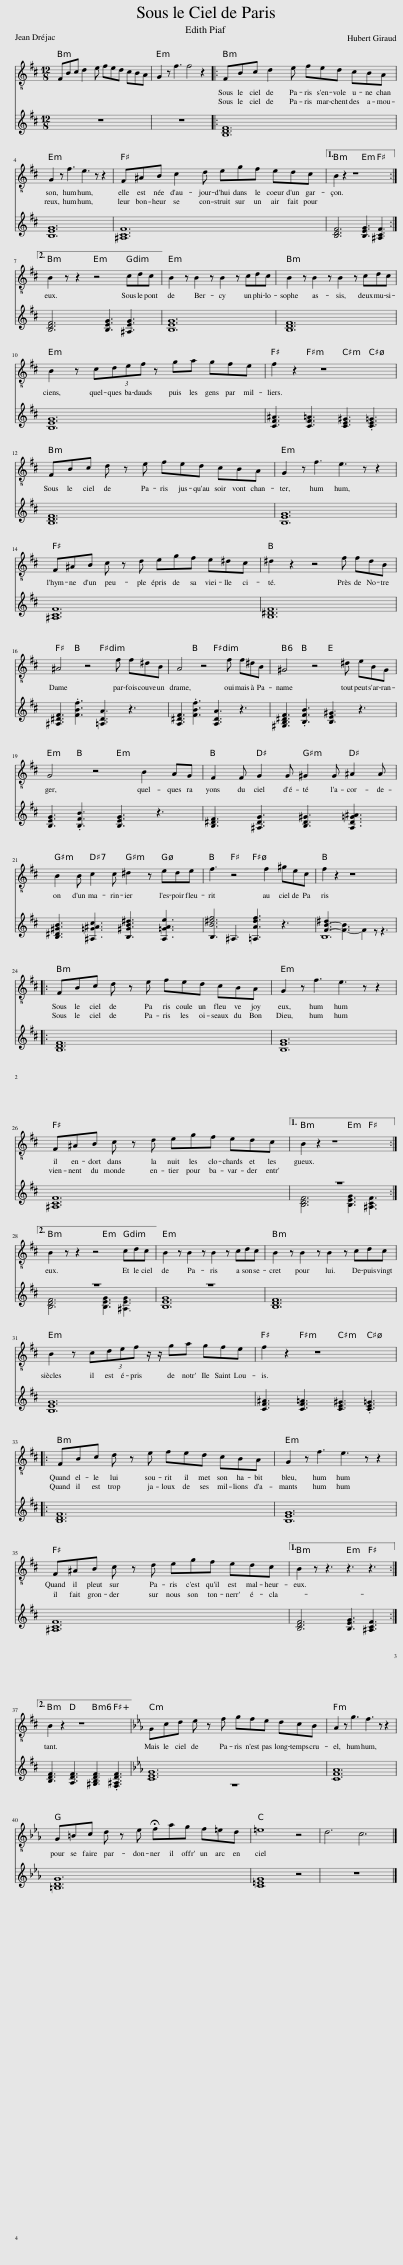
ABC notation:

X:1
%%score 1 ( 2 3 ) ( 4 5 )
L:1/8
Q:1/4=80
M:12/8
I:linebreak $
K:D
V:1 treble-8
V:2 treble
V:3 treble
V:4 treble
V:5 treble
V:1
 FBc d2 e fed cBA | G2 z f3 f4 z2 |:[Q:1/4=100] FBc d2 e fed cBA |$ G2 z f3 e3 z z2 | F^AB c2 d egf edc |1 %5
 B2 z2 z8 :|2$ B2 z z2 z4 cdc || B2 z B2 z B2 z cdc | B2 z B2 z B2 z cdc |$ B2 z c(3def z ga gfe | %10
 f2 z2 z8 |$ FBc d z e fed cBA | G2 z f3 e3 z z2 |$ F^AB c z d egf e^dc | ^d2 z2 z4 f fdB |$ %15
 ^A4 z4 f f^dB | A4 z4 f f^dB | ^G4 z4 ^d eBG |$ G4 z4 B2 AG | F2 F G2 G ^G2 G ^A2 A |$ %20
 B2 B c2 c ^d2 z ede | f3 z4 f2 ^gec | f2 z2 z8 |:$ FBc d z e fed cBA | G2 z f3 e3 z z2 |$ %25
 F^AB c z d egf edc |1 B2 z2 z8 :|2$ B2 z z2 z4 cdc || B2 z B2 z B2 z cdc | B2 z B2 z B2 z cdc |$ %30
 B2 z c(3def z/ z/ ga gfe | f2 z2 z8 |:$ FBc d z e fed cBA | G2 z f3 e3 z z2 |$ F^AB c z d egf edc |1 %35
 B2 z z3 z3 z3 :|2$ B2 z2 z8 ||[K:Eb] Gcd e z f gfe dcB | A2 z g3 f3 z z2 |$ G=Bc d z e !fermata!fag f=ed | %40
 =e8 z4 | d6 c6 |] %42
V:2
 F, B, C .D2 E F E D C B, A, | .G,3 .F3 .F6 |: F, B, C .D2 E F E D C B, A, |$ .G,3 .F3 .E3 z3 | F, ^A, B, .C2 D E G F E D C |1 %5
 .B,3 z3 z6 :|2$ .B,3 z3 z3 C D C || .B,3 .B,3 .B,3 C D C | .B,3 .B,3 .B,3 C D C |$ .B,3 (4:3:3C2 E F z G A G F E | %10
 .F3 z3 z6 |$ F, B, C .D2 E F E D C B, A, | .G,3 .F3 .E3 z3 |$ F, ^A, B, .C2 D E G F E ^D C | .^D3 z3 z2 F F D B, |$ %15
 .^A,6 z2 F F ^D B, | .A,6 z2 F F ^D B, | .^G,6 z2 ^D E B, G, |$ .G,6 z2 B, z A, G, | F,2 F, .G,2 G, .^G,2 G, .^A,2 A, |$ %20
 .B,2 B, .C2 C .^D3 E D E | .F3 z3 z .F2 ^G E C | .F3 z3 z6 |:$ F, B, C .D2 E F E D C B, A, | .G,3 .F3 .E3 z3 |$ %25
 F, ^A, B, .C2 D E G F E D C |1 .B,3 z3 z6 :|2$ .B,3 z3 z3 C D C || .B,3 .B,3 .B,3 C D C | .B,3 .B,3 .B,3 C D C |$ %30
 .B,3 (4:3:3C2 E F z G A G F E | .F3 z3 z6 |:$ F, B, C .D2 E F E D C B, A, | .G,3 .F3 .E3 z3 |$ F, ^A, B, .C2 D E G F E D C |1 %35
 .B,3 z3 z6 :|2$ .B,3 z3 z6 ||[K:Eb] G, C D .^D2 F G F D =D C ^A, | .^G,3 .G3 .F3 z3 |$ G, =B, C .D2 ^D .F A G F =E =D | %40
 =E8 z4 | z12 |] %42
V:3
 x12 | x12 |: x12 |$ x12 | x12 |1 %5
 x12 :|2$ x12 || x12 | x12 |$ z3 z .D2 z6 | %10
 x12 |$ x12 | x12 |$ x12 | x12 |$ %15
 x12 | x12 | x12 |$ x12 | x12 |$ %20
 x12 | x12 | x12 |:$ x12 | x12 |$ %25
 x12 |1 x12 :|2$ x12 || x12 | x12 |$ %30
 z3 z .D2 z6 | x12 |:$ x12 | x12 |$ x12 |1 %35
 x12 :|2$ x12 ||[K:Eb] x12 | x12 |$ x12 | %40
 x12 | x12 |] %42
V:4
 z12 | z12 |: [B,DF]12 |$ [B,EG]12 | [^A,CF]12 |1 %5
 [B,DF]6 [B,EG]3 [^A,CF]3 :|2$ [B,DF]6 [B,EG]3 [^A,EG]3 || [B,EG]12 | [B,DF]12 |$ [B,EG]12 | %10
 [CF^A]3 [CF=A]3 [CE^G]3 .[CE=G]3 |$ [B,DF]12 | [B,EG]12 |$ [^A,CF]12 | [B,^DF]12 |$ %15
 [^A,^DF]3 .[FBf]3 [=A,DA]3 z3 | [A,^DF]3 .[FBf]3 [A,DA]3 z3 | [^G,B,^DF]3 .[B,FB]3 [B,E^G]3 z3 |$ [B,EG]3 .[B,FB]3 [B,EG]3 z3 | [B,^DF]3 [^A,DG]3 [B,D^G]3 [A,D=G^A]3 |$ %20
 [B,^D^GB]3 [^A,=G^Ac]3 [B,^GB^d]3 [A,=GAe]3 | B,3 ^A,3 [=A,A^df]3 z3 | B,12 |:$ [B,DF]12 | [B,EG]12 |$ %25
 [^A,CF]12 |1 z12 :|2$ z12 || z12 | [B,DF]12 |$ %30
 [B,EG]12 | [CF^A]3 [CF=A]3 [CE^G]3 .[CE=G]3 |:$ [B,DF]12 | [B,EG]12 |$ [^A,CF]12 |1 %35
 [B,DF]6 [B,EG]3 [^A,CF]3 :|2$ [B,DF]3 [A,DF]3 [^G,B,DF]3 .[F,^A,DF]3 ||[K:Eb] [CEG]12 | [CFA]12 |$ [=B,DG]12 | %40
 [C=EG]8 z4 | z12 |] %42
V:5
 x12 | x12 |: x12 |$ x12 | x12 |1 %5
 x12 :|2$ x12 || x12 | x12 |$ x12 | %10
 x12 |$ x12 | x12 |$ x12 | x12 |$ %15
 x12 | x12 | x12 |$ x12 | x12 |$ %20
 x12 | [B^df]6 x6 | [F-B-^d]3 [F-B]3 F2 z z3 |:$ x12 | x12 |$ %25
 x12 |1 [B,DF]6 [B,EG]3 [^A,CF]3 :|2$ [B,DF]6 [B,EG]3 [^A,EG]3 || [B,EG]12 | x12 |$ %30
 x12 | x12 |:$ x12 | x12 |$ x12 |1 %35
 x12 :|2$ x12 ||[K:Eb] z12 | x12 |$ x12 | %40
 x12 | x12 |] %42
